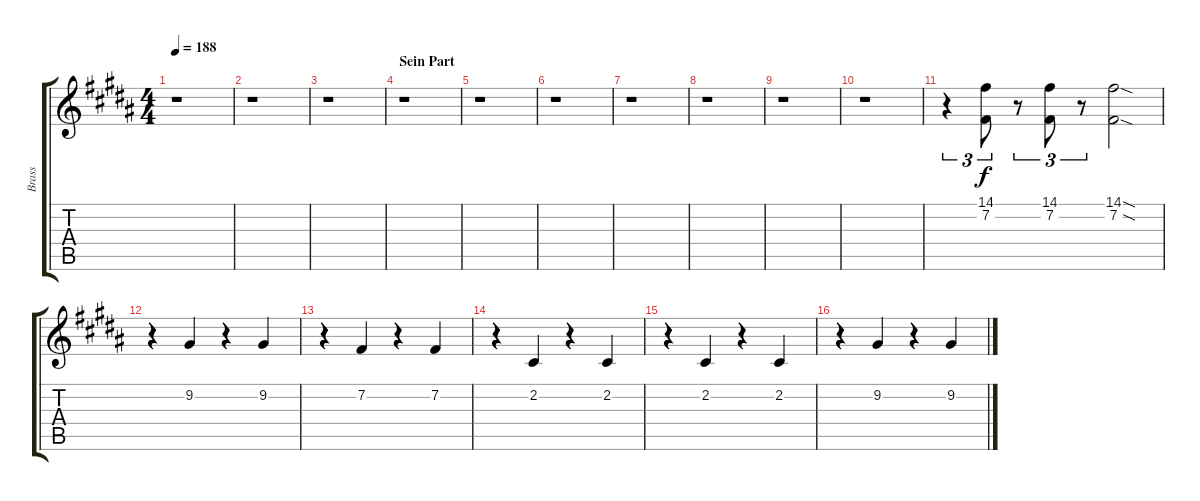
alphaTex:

\track ("Brass" "Brass") {instrument brasssection}
\staff {score tabs}
\tuning (E4 B3 G3 D3 A2 E2) {hide}
\ts (4 4)
\tempo 188
\clef g2
\ks b
r.1{dy f} |
r.1 |
r.1 |
\section ("" "Sein Part")
r.1 |
r.1 |
r.1 |
r.1 |
r.1 |
r.1 |
r.1 |
r.4{tu (3 2)} (14.1 7.2).8{tu (3 2)} r.8{tu (3 2)} (14.1 7.2).8{tu (3 2)} r.8{tu (3 2)} (14.1{sod} 7.2{sod}).2 |
r.4{volume 8} 9.2.4 r.4 9.2.4 |
r.4 7.2.4 r.4 7.2.4 |
r.4 2.2.4 r.4 2.2.4 |
r.4 2.2.4 r.4 2.2.4 |
r.4 9.2.4 r.4 9.2.4
